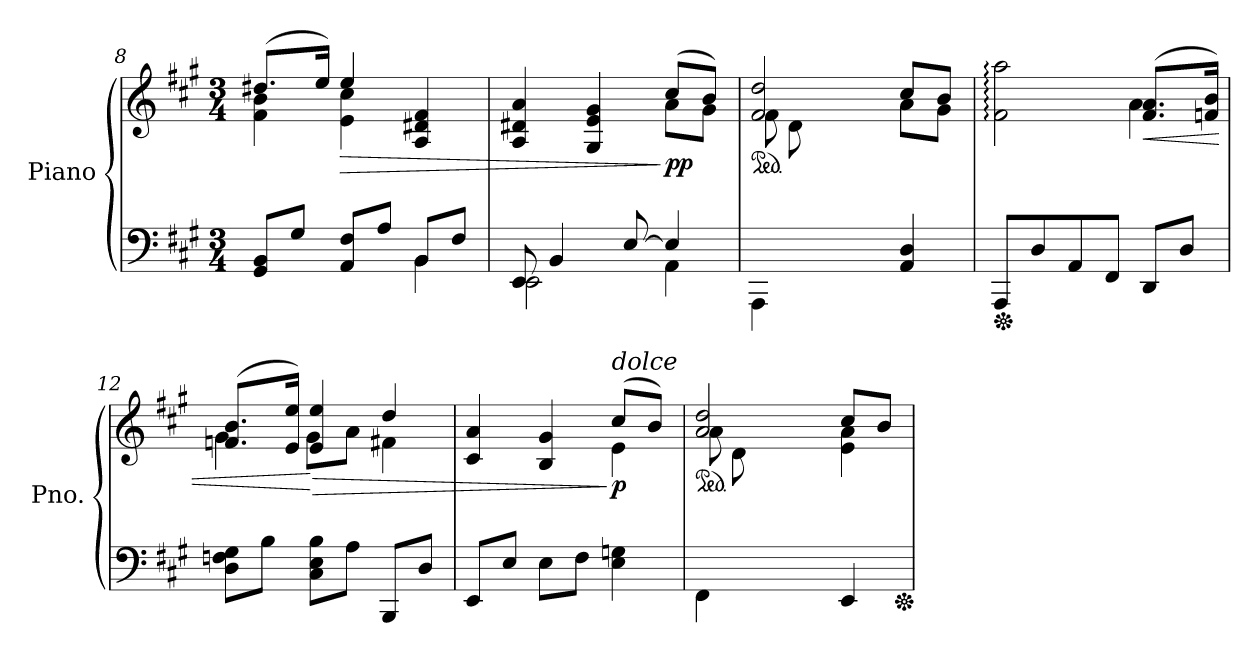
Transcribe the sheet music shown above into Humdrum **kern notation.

**kern	**kern	**dynam
*part1	*part1	*part1
*staff2	*staff1	*staff1/2
*I"Piano	*	*
*I'Pno.	*	*
*clefF4	*clefG2	*
*k[f#c#g#]	*k[f#c#g#]	*
*M3/4	*M3/4	*
=8	=8	=8
*^	*^	*
8GG#/ 8BB/L	2ryy	(>8.dd#X/L	4f#\ 4b\	.
8G#/J	.	.	.	.
.	.	16ee/Jk)	.	.
!	!	!	!	!LO:HP:b
8AA/ 8F#/L	.	4ee/	4e\ 4cc#\	>
8A/J	.	.	.	.
8BB/L	4BB\	4A/ 4d#X/ 4f#/	4ryy	.
8F#/J	.	.	.	.
=9	=9	=9	=9	=9
8EE/	2EE\	4A/ 4d#X/ 4a/	2ryy	.
4BB/	.	.	.	.
.	.	4G#/ 4e/ 4g#/	.	.
[8E/	.	.	.	.
!	!	!	!	!LO:DY:n=1:b
4E/]	4AA\	(>8cc#/L	8a\L	] pp
.	.	8b/J)	8g#\J	.
=10	=10	=10	=10	=10
*	*	*	*^	*
*	*	*ped	*	*	*
4ryy	4AAA\	(<2f#/ 2dd/	2ryy	8f#\L	.
.	.	.	.	8d\	.
8A/	2ryy	.	.	2ryy	.
8F#/J)	.	.	.	.	.
4AA/ 4D/	.	8cc#/L	8a\L	.	.
.	.	8b/J	8g#\J	.	.
*v	*v	*	*	*	*
*	*v	*v	*v	*
=11	=11	=11
*Xped	*	*
*	*^	*
8AAA/L	2f#\: 2aa\:	2ryy	.
8D/	.	.	.
8AA/	.	.	.
8FF#/J	.	.	.
!	!	!	!LO:HP:b
8DD/L	(>8.f#/ 8.a/L	4a\	<
8D/J	.	.	.
.	16fn/ 16b/Jk)	.	.
!!LO:LB:g=z	!!
=12	=12	=12	=12
8D\ 8Fn\ 8G#\L	(>8.fn/ 8.b/L	4g#\	.
8B\J	.	.	.
.	16e/ 16ee/Jk)	.	.
!	!	!	!LO:HP:n=1:b
8C#\ 8E\ 8B\L	4e/ 4ee/	8g#\L	[ >
8A\J	.	8a\J	.
8BBB/L	4dd/	4f#X\	.
8D/J	.	.	.
=13	=13	=13	=13
8EE/L	4c#/ 4a/	2ryy	.
8E/J	.	.	.
8E\L	4B/ 4g#/	.	.
8F#\J	.	.	.
!	!LO:TX:a:i:t=dolce	!	!
!	!	!	!LO:DY:n=1:b
4E\ 4Gn\	(>8cc#/L	4e\	] p
.	8b/J)	.	.
=14	=14	=14	=14
*^	*	*^	*
*	*	*ped	*	*	*
4ryy	4FF#\	(<2a/ 2dd/	2ryy	8a\L	.
.	.	.	.	8d\	.
8A/	2ryy	.	.	2ryy	.
8F#/J)	.	.	.	.	.
4EE/	.	8cc#/L	4e\ 4a\	.	.
.	.	8b/J	.	.	.
*v	*v	*	*	*	*
*	*v	*v	*v	*
*Xped	*	*
=	=	=
*-	*-	*-
